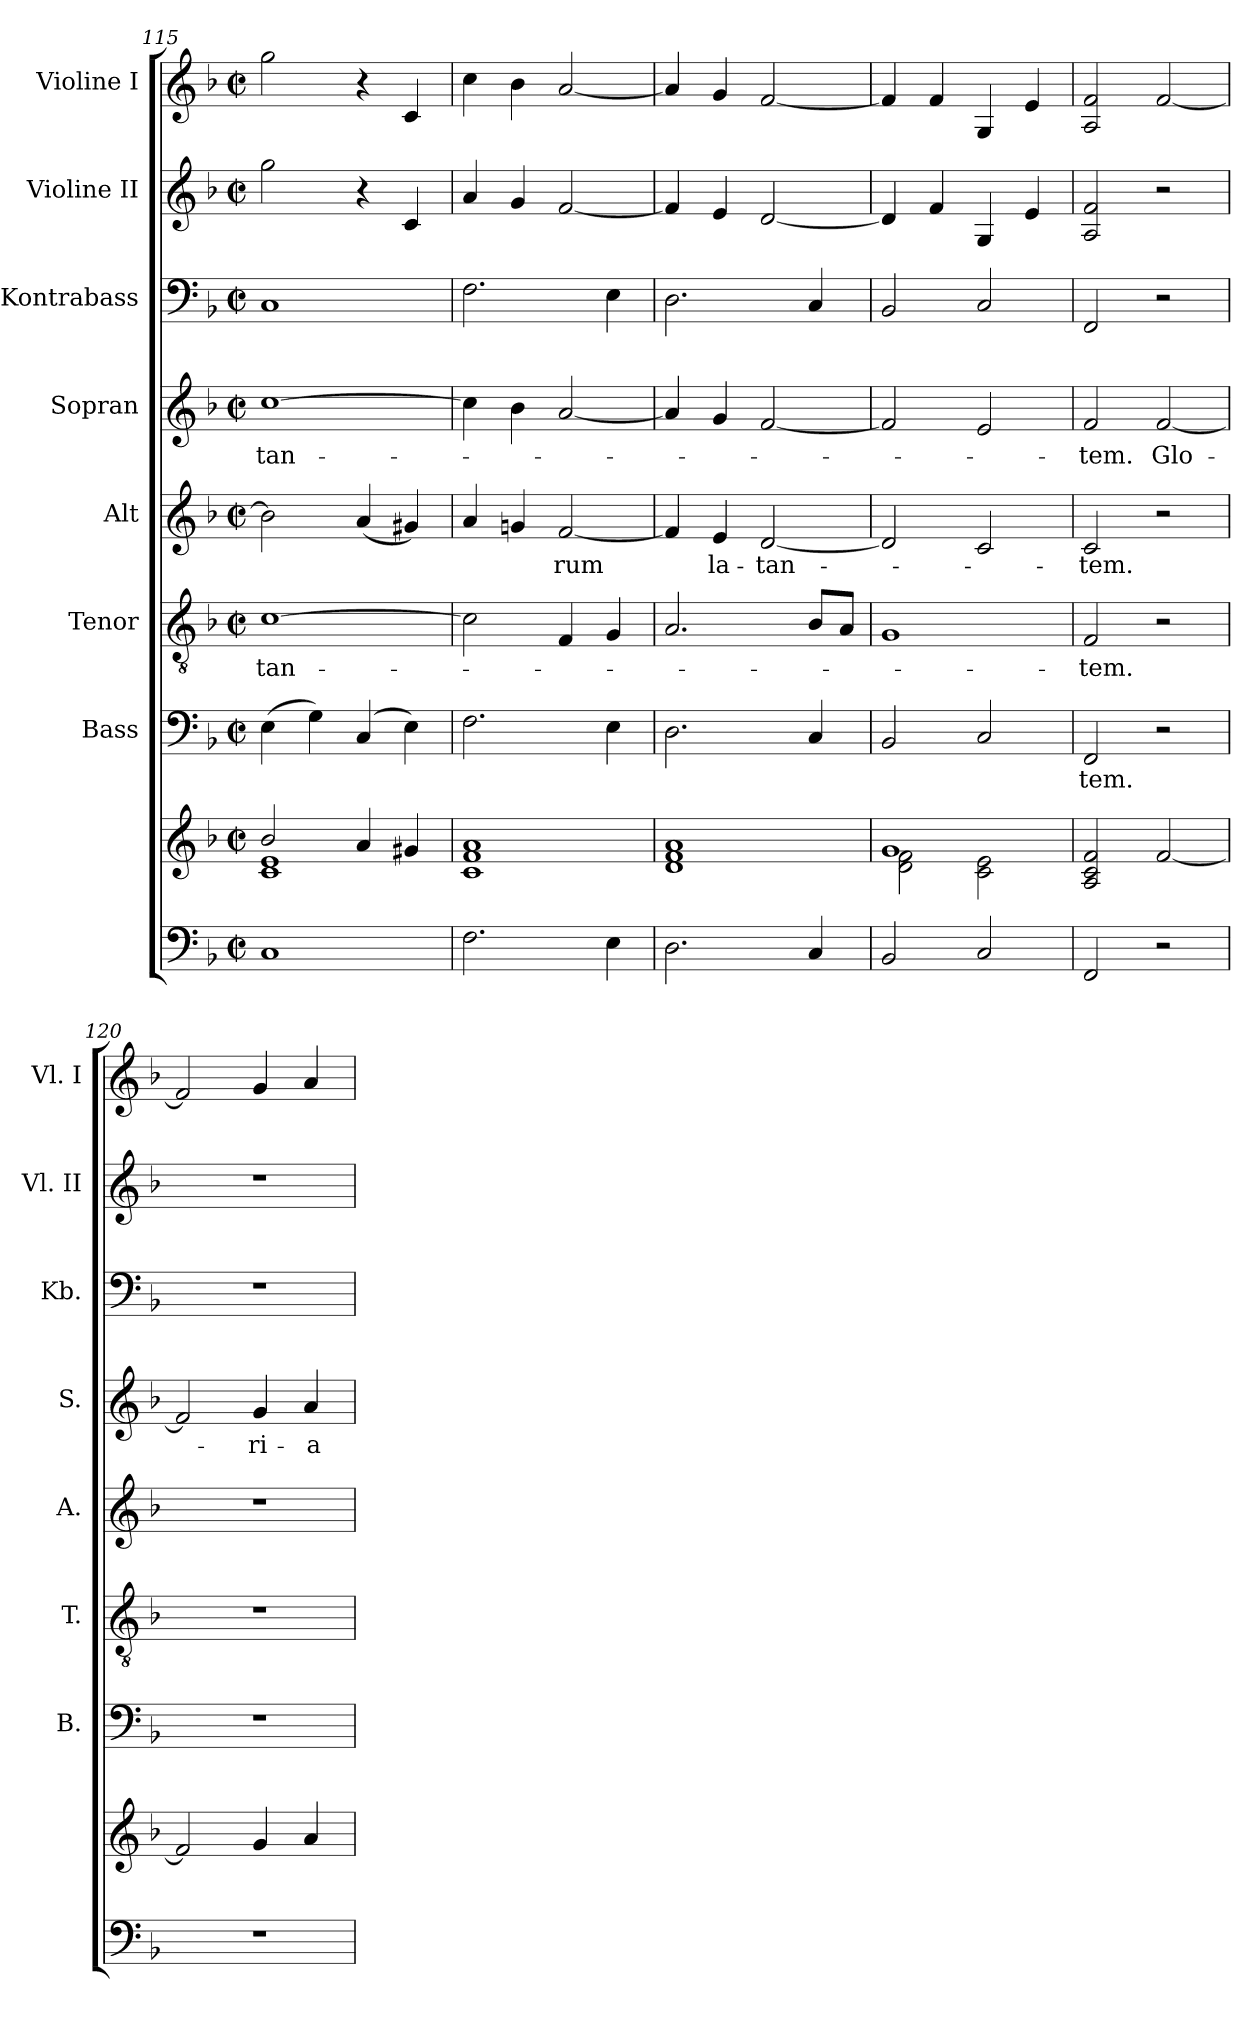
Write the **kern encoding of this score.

**kern	**kern	**kern	**text	**kern	**text	**kern	**text	**kern	**text	**kern	**kern	**kern
*part8	*part8	*part7	*part7	*part6	*part6	*part5	*part5	*part4	*part4	*part3	*part2	*part1
*staff9	*staff8	*staff7	*staff7	*staff6	*staff6	*staff5	*staff5	*staff4	*staff4	*staff3	*staff2	*staff1
*	*	*I"Bass	*	*I"Tenor	*	*I"Alt	*	*I"Sopran	*	*I"Kontrabass	*I"Violine II	*I"Violine I
*	*	*I'B.	*	*I'T.	*	*I'A.	*	*I'S.	*	*I'Kb.	*I'Vl. II	*I'Vl. I
*clefF4	*clefG2	*clefF4	*	*clefGv2	*	*clefG2	*	*clefG2	*	*clefF4	*clefG2	*clefG2
*	*	*	*	*	*	*	*	*	*	*ITrd7c12	*	*
*k[b-]	*k[b-]	*k[b-]	*	*k[b-]	*	*k[b-]	*	*k[b-]	*	*k[b-]	*k[b-]	*k[b-]
*F:	*F:	*F:	*	*F:	*	*F:	*	*F:	*	*F:	*F:	*F:
*M2/2	*M2/2	*M2/2	*	*M2/2	*	*M2/2	*	*M2/2	*	*M2/2	*M2/2	*M2/2
*met(c|)	*met(c|)	*met(c|)	*	*met(c|)	*	*met(c|)	*	*met(c|)	*	*met(c|)	*met(c|)	*met(c|)
=115	=115	=115	=115	=115	=115	=115	=115	=115	=115	=115	=115	=115
*	*^	*	*	*	*	*	*	*	*	*	*	*
!	!	!	!	!	!	!LO:LY:b	!	!	!	!LO:LY:b	!	!	!
1C	2b-/	1c 1e	(>4E\	.	[1c	-tan-	2b-\]	.	[1cc	-tan-	1CC	2gg\	2gg\
.	.	.	4G\)	.	.	.	.	.	.	.	.	.	.
.	4a/	.	(4C/	.	.	.	(<4a/	.	.	.	.	4r	4r
.	4g#X/	.	4E\)	.	.	.	4g#X/)	.	.	.	.	4c/	4c/
*	*v	*v	*	*	*	*	*	*	*	*	*	*	*
=116	=116	=116	=116	=116	=116	=116	=116	=116	=116	=116	=116	=116
2.F\	1c 1f 1a	2.F\	.	2c\]	.	4a/	.	4cc\]	.	2.FF\	4a/	4cc\
.	.	.	.	.	.	4gn/	.	4b-\	.	.	4g/	4b-\
!	!	!	!	!	!	!	!LO:LY:b	!	!	!	!	!
.	.	.	.	4F/	.	[2f/	-rum	[2a/	.	.	[2f/	[2a/
4E\	.	4E\	.	4G/	.	.	.	.	.	4EE\	.	.
=117	=117	=117	=117	=117	=117	=117	=117	=117	=117	=117	=117	=117
2.D\	1d 1f 1a	2.D\	.	2.A/	.	4f/]	.	4a/]	.	2.DD\	4f/]	4a/]
!	!	!	!	!	!	!	!LO:LY:b	!	!	!	!	!
.	.	.	.	.	.	4e/	la-	4g/	.	.	4e/	4g/
!	!	!	!	!	!	!	!LO:LY:b	!	!	!	!	!
.	.	.	.	.	.	[2d/	-tan-	[2f/	.	.	[2d/	[2f/
4C/	.	4C/	.	8B-/L	.	.	.	.	.	4CC/	.	.
.	.	.	.	8A/J	.	.	.	.	.	.	.	.
=118	=118	=118	=118	=118	=118	=118	=118	=118	=118	=118	=118	=118
*	*^	*	*	*	*	*	*	*	*	*	*	*
2BB-/	1g	2d\ 2f\	2BB-/	.	1G	.	2d/]	.	2f/]	.	2BBB-/	4d/]	4f/]
.	.	.	.	.	.	.	.	.	.	.	.	4f/	4f/
2C/	.	2c\ 2e\	2C/	.	.	.	2c/	.	2e/	.	2CC/	4G/	4G/
.	.	.	.	.	.	.	.	.	.	.	.	4e/	4e/
*	*v	*v	*	*	*	*	*	*	*	*	*	*	*
=119	=119	=119	=119	=119	=119	=119	=119	=119	=119	=119	=119	=119
!	!	!	!LO:LY:b	!	!LO:LY:b	!	!LO:LY:b	!	!LO:LY:b	!	!	!
2FF/	2A/ 2c/ 2f/	2FF/	-tem.	2F/	-tem.	2c/	-tem.	2f/	-tem.	2FFF/	2A/ 2f/	2A/ 2f/
!	!	!	!	!	!	!	!	!	!LO:LY:b	!	!	!
2r	[2f/	2r	.	2r	.	2r	.	[2f/	Glo-	2r	2r	[2f/
=120	=120	=120	=120	=120	=120	=120	=120	=120	=120	=120	=120	=120
1r	2f/]	1r	.	1r	.	1r	.	2f/]	.	1r	1r	2f/]
!	!	!	!	!	!	!	!	!	!LO:LY:b	!	!	!
.	4g/	.	.	.	.	.	.	4g/	-ri-	.	.	4g/
!	!	!	!	!	!	!	!	!	!LO:LY:b	!	!	!
.	4a/	.	.	.	.	.	.	4a/	-a	.	.	4a/
=	=	=	=	=	=	=	=	=	=	=	=	=
*-	*-	*-	*-	*-	*-	*-	*-	*-	*-	*-	*-	*-
